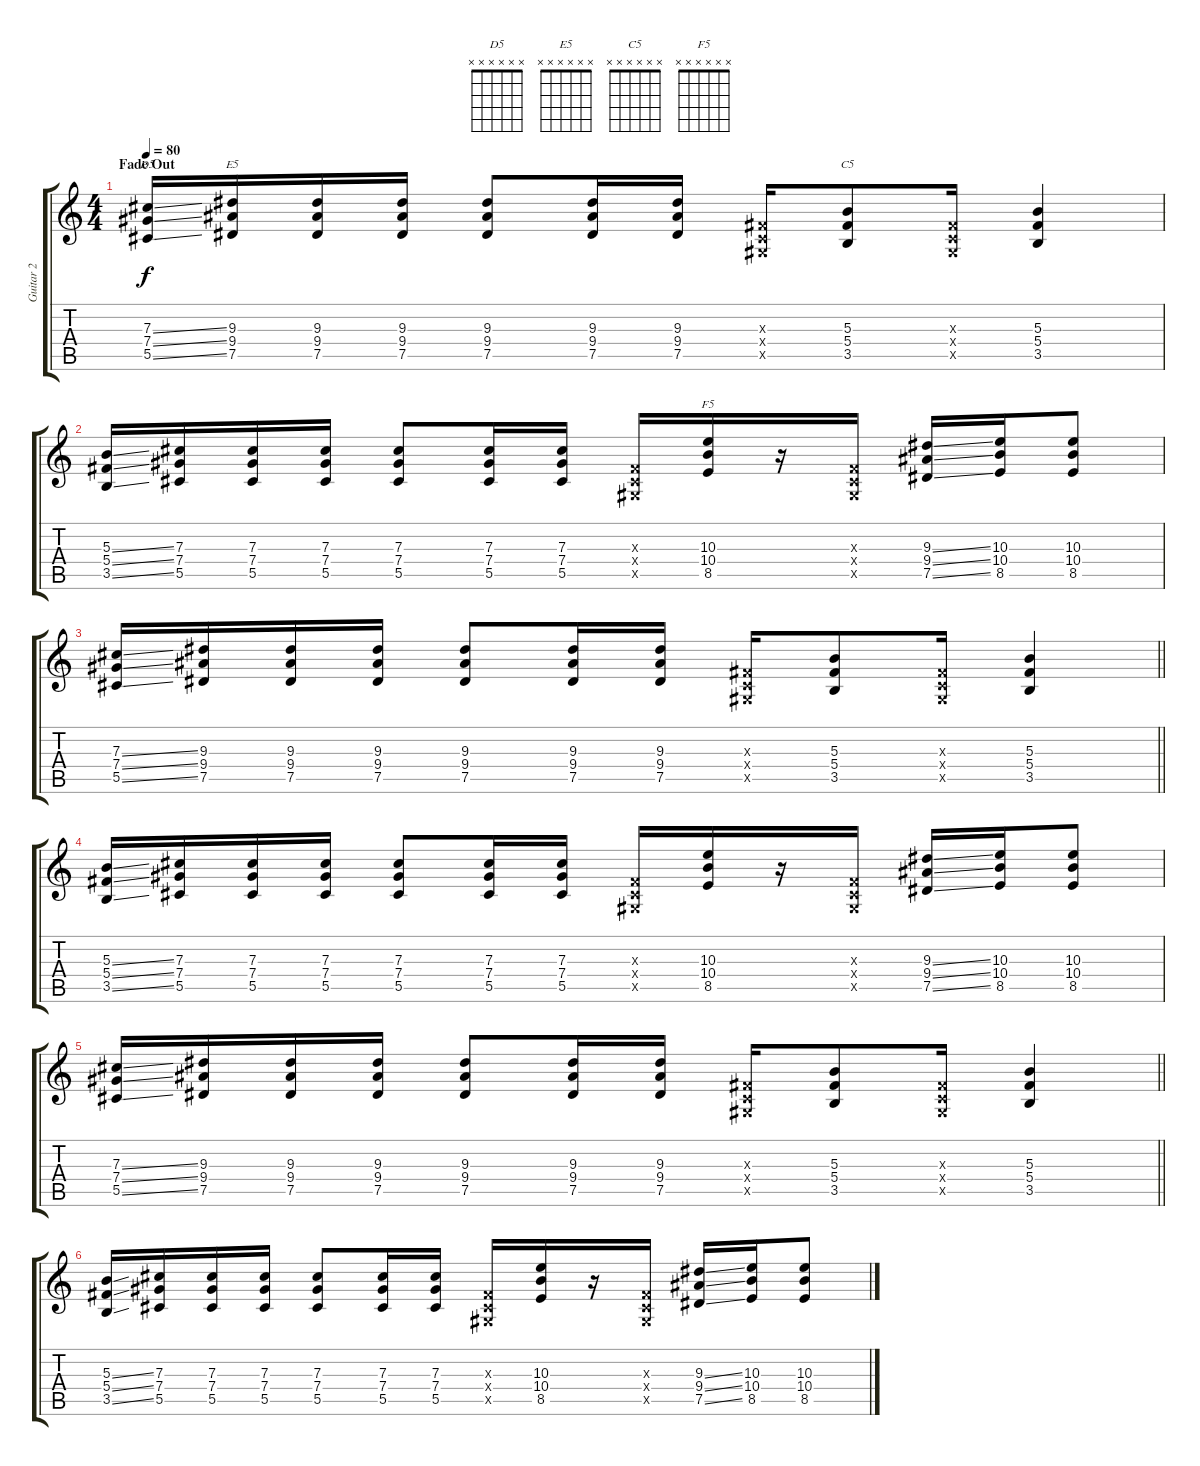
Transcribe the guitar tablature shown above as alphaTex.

\track ("Guitar 2" "Guitar 2") {instrument overdrivenguitar}
\staff {score tabs}
\tuning (Eb4 Bb3 Gb3 Db3 Ab2 Eb2) {hide}
\chord ("D5" x x x x x x)
\chord ("E5" x x x x x x)
\chord ("C5" x x x x x x)
\chord ("F5" x x x x x x)
\ts (4 4)
\section ("" "Fade Out")
\tempo 80
\clef g2
\ks c
(7.3{ss} 7.4{ss} 5.5{ss}).16{ch "D5" dy f volume 8} (9.3 9.4 7.5).16{ch "E5"} (9.3 9.4 7.5).16 (9.3 9.4 7.5).16 (9.3 9.4 7.5).8 (9.3 9.4 7.5).16 (9.3 9.4 7.5).16 (0.3{x} 0.4{x} 0.5{x}).16 (5.3 5.4 3.5).8{ch "C5"} (0.3{x} 0.4{x} 0.5{x}).16 (5.3 5.4 3.5).4 |
(5.3{ss} 5.4{ss} 3.5{ss}).16 (7.3 7.4 5.5).16 (7.3 7.4 5.5).16 (7.3 7.4 5.5).16 (7.3 7.4 5.5).8 (7.3 7.4 5.5).16 (7.3 7.4 5.5).16 (0.3{x} 0.4{x} 0.5{x}).16 (10.3 10.4 8.5).16{ch "F5"} r.16 (0.3{x} 0.4{x} 0.5{x}).16 (9.3{ss} 9.4{ss} 7.5{ss}).16 (10.3 10.4 8.5).16 (10.3 10.4 8.5).8 |
\barLineRight lightlight
(7.3{ss} 7.4{ss} 5.5{ss}).16{volume 4} (9.3 9.4 7.5).16 (9.3 9.4 7.5).16 (9.3 9.4 7.5).16 (9.3 9.4 7.5).8 (9.3 9.4 7.5).16 (9.3 9.4 7.5).16 (0.3{x} 0.4{x} 0.5{x}).16 (5.3 5.4 3.5).8 (0.3{x} 0.4{x} 0.5{x}).16 (5.3 5.4 3.5).4 |
(5.3{ss} 5.4{ss} 3.5{ss}).16 (7.3 7.4 5.5).16 (7.3 7.4 5.5).16 (7.3 7.4 5.5).16 (7.3 7.4 5.5).8 (7.3 7.4 5.5).16 (7.3 7.4 5.5).16 (0.3{x} 0.4{x} 0.5{x}).16 (10.3 10.4 8.5).16 r.16 (0.3{x} 0.4{x} 0.5{x}).16 (9.3{ss} 9.4{ss} 7.5{ss}).16 (10.3 10.4 8.5).16 (10.3 10.4 8.5).8 |
\barLineRight lightlight
(7.3{ss} 7.4{ss} 5.5{ss}).16{volume 0} (9.3 9.4 7.5).16 (9.3 9.4 7.5).16 (9.3 9.4 7.5).16 (9.3 9.4 7.5).8 (9.3 9.4 7.5).16 (9.3 9.4 7.5).16 (0.3{x} 0.4{x} 0.5{x}).16 (5.3 5.4 3.5).8 (0.3{x} 0.4{x} 0.5{x}).16 (5.3 5.4 3.5).4 |
(5.3{ss} 5.4{ss} 3.5{ss}).16 (7.3 7.4 5.5).16 (7.3 7.4 5.5).16 (7.3 7.4 5.5).16 (7.3 7.4 5.5).8 (7.3 7.4 5.5).16 (7.3 7.4 5.5).16 (0.3{x} 0.4{x} 0.5{x}).16 (10.3 10.4 8.5).16 r.16 (0.3{x} 0.4{x} 0.5{x}).16 (9.3{ss} 9.4{ss} 7.5{ss}).16 (10.3 10.4 8.5).16 (10.3 10.4 8.5).8
